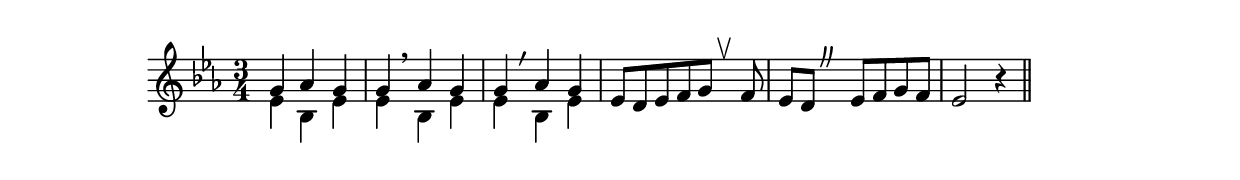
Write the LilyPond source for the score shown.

%% Do not edit this file; it is auto-generated from LSR http://lsr.dsi.unimi.it
%% This file is in the public domain.
\version "2.11.38"

\header {
  lsrtags = "expressive-marks"

  texidoc = "
Breathing signs are available in different tastes: commas (default),
ticks, vees and \"railroad tracks\" (caesura).

"
  doctitle = "Breathing signs"
} % begin verbatim
\new Staff \relative c'' {
  \key es \major
  \time 3/4
  % this bar contains no \breathe
  << { g4 as g } \\ { es4 bes es } >> |
  % Modern notation:
  % by default, \breathe uses the rcomma, just as if saying:
  % \override BreathingSign  #'text = #(make-musicglyph-markup "scripts.rcomma")
  << { g4 as g } \\ { es4 \breathe bes es } >> |
  
  % rvarcomma and lvarcomma are variations of the default rcomma and lcomma
  % N.B.: must use Staff context here, since we start a Voice below
  \override Staff.BreathingSign  #'text = #(make-musicglyph-markup "scripts.rvarcomma")
  << { g4 as g } \\ { es4 \breathe bes es } >> |
  
  % vee
  \override BreathingSign  #'text = #(make-musicglyph-markup "scripts.upbow")
  es8[ d es f g] \breathe f |
  
  % caesura
  \override BreathingSign  #'text = #(make-musicglyph-markup "scripts.caesura.curved")
  es8[ d] \breathe  es[ f g f] |
  es2 r4 \bar "||"
}
